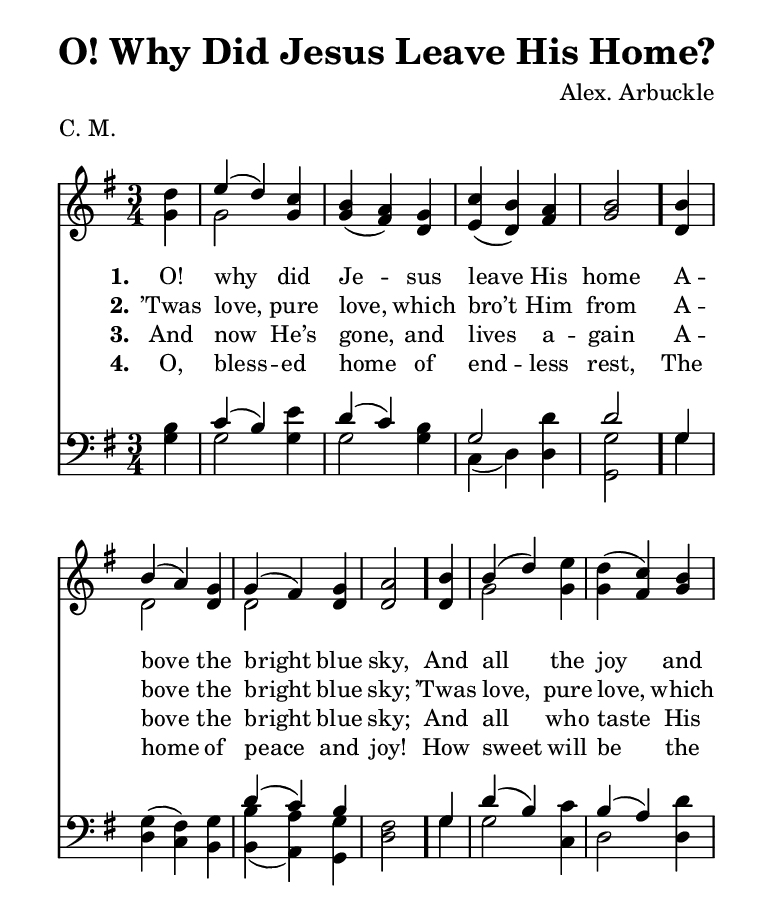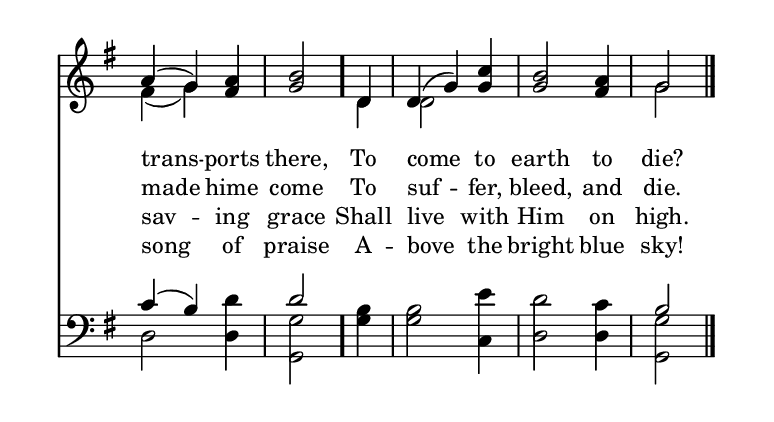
\include "common/global.ily"
\paper {
  \include "common/paper.ily"
  ragged-bottom = ##t
}

\header{
  hymnnumber = "253"
  title = "O! Why Did Jesus Leave His Home?"
  tunename = "Munhall"
  meter = "C. M."
  poet = ""
  composer = "Alex. Arbuckle"
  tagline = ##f
}

global = {
  \include "common/overrides.ily"
  \override Staff.TimeSignature.style = #'numbered
  \time 3/4
  \override Score.MetronomeMark.transparent = ##t % hide all fermata changes too
  \tempo 4=100
  \key g \major
  \partial 4
  \autoBeamOff
}

%smallNotes = \override NoteHead.font-size = #-4
normalNotes = \override NoteHead.font-size = #0
smallNotes = { \normalNotes } % TODO use smallNotes when we can mix on the same stem
smallNote = \once \smallNotes

notesSoprano = {
\global
\relative c'' {

  d4 | e( d) c | b( a) g | c( b) a | b2
  b4 | b( a) g | g( fis) g | a2
  b4 | b( d) e | d( c) b | a( g) a | b2
  d,4 | d( g) c | b2 a4 | g2

  \bar "|."

}
}

notesAlto = {
\global
\relative e' {

  g4 | g2 g4 | g( fis) d | e( d) fis | g2
  d4 | d2 d4 | d2 d4 | d2
  d4 | g2 g4 | g( fis) g | fis( g) fis | g2
  d4 | d2 g4 | g2 fis4 | g2

}
}

notesTenor = {
\global
\relative a {

  b4 | c( b) e | d( c) b | g2 d'4 | d2
  g,4 | g( fis) g | d'( c) b | fis2
  g4 | d'( b) c | b( a) d | c( b) d | d2
  b4 | b2 e4 | d2 c4 | b2

}
}

notesBass = {
\global
\relative f {

  % TODO make chords with different note-head sizes, like original
  g4 | g2 g4 | g2 g4 | c,( d) d | <<g2 \smallNote g,2>>
  g'4 | d( c) b | << \normalNotes { b( a) } \smallNotes { b' a }>> <<g, \smallNote g'>> | \normalNotes d2
  g4 | g2 c,4 | d2 d4 | d2 d4 | <<g2 \smallNote g,2>>
  g'4 | g2 c,4 | d2 d4 | <g g,>2

}
}

wordsA = \lyricmode {
\set stanza = "1."

O! why did Je -- sus leave His home \bar "."
A -- bove the bright blue sky, \bar "."
And all the joy and trans -- ports there, \bar "."
To come to earth to die? \bar "."

}

wordsB = \lyricmode {
\set stanza = "2."

’Twas love, pure love, which bro’t Him from
A -- bove the bright blue sky;
’Twas love, pure love, which made hime come
To suf -- fer, bleed, and die.

}

wordsC = \lyricmode {
\set stanza = "3."

And now He’s gone, and lives a -- gain
A -- bove the bright blue sky;
And all who taste His sav -- ing grace
Shall live with Him on high.

}

wordsD = \lyricmode {
\set stanza = "4."

O, bless -- ed home of end -- less rest,
The home of peace and joy!
How sweet will be the song of praise
A -- bove the bright blue sky!

}

\score {
  \context ChoirStaff <<
    \context Staff = upper <<
      \set ChoirStaff.systemStartDelimiter = #'SystemStartBar
      \set ChoirStaff.printPartCombineTexts = ##f
      \partcombine #'(2 . 9) \notesSoprano \notesAlto
      \context NullVoice = sopranos { \voiceOne << \notesSoprano >> }
      \context NullVoice = altos { \voiceTwo << \notesAlto >> }
      \context Lyrics = one   \lyricsto sopranos \wordsA
      \context Lyrics = two   \lyricsto sopranos \wordsB
      \context Lyrics = three \lyricsto sopranos \wordsC
      \context Lyrics = four  \lyricsto sopranos \wordsD
    >>
    \context Staff = men <<
      \clef bass
      \set ChoirStaff.printPartCombineTexts = ##f
      \partcombine #'(2 . 9) \notesTenor \notesBass
      \context NullVoice = tenors { \voiceOne << \notesTenor >> }
      \context NullVoice = basses { \voiceTwo << \notesBass >> }
    >>
  >>
  \layout {
    \include "common/layout.ily"
  }
  \midi{
    \include "common/midi.ily"
  }
}

\version "2.19.49"  % necessary for upgrading to future LilyPond versions.

% vi:set et ts=2 sw=2 ai nocindent syntax=lilypond:
